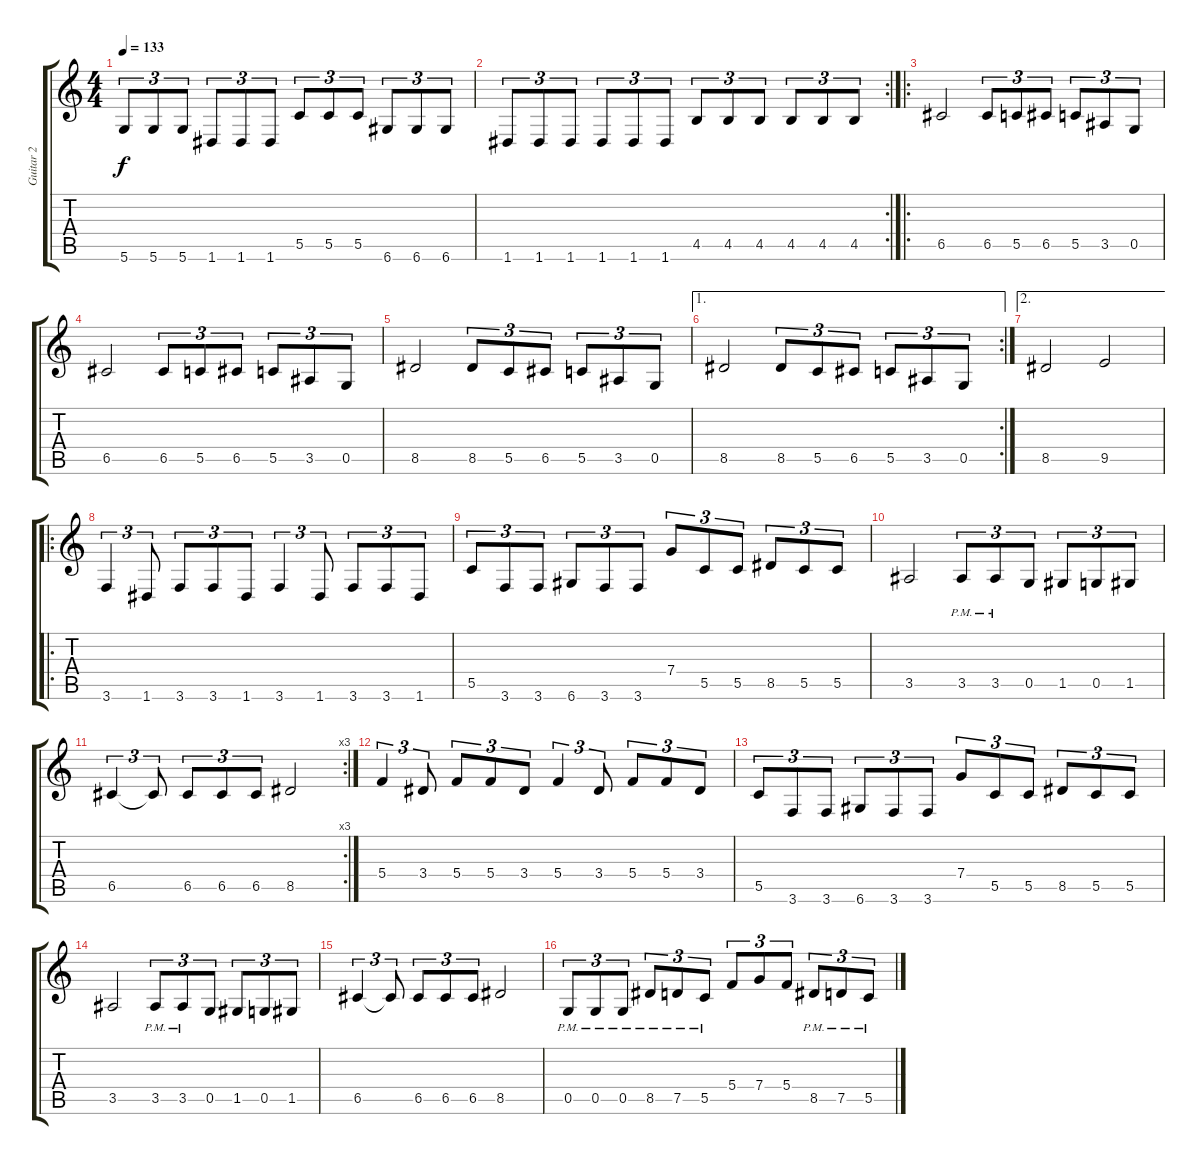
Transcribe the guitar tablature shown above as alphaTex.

\track ("Guitar 2" "Guitar 2") {instrument distortionguitar}
\staff {score tabs}
\tuning (D4 A3 F3 C3 G2 D2) {hide}
\ts (4 4)
\tempo 133
\clef g2
\ks c
5.6.8{tu (3 2) dy f} 5.6.8{tu (3 2)} 5.6.8{tu (3 2)} 1.6.8{tu (3 2)} 1.6.8{tu (3 2)} 1.6.8{tu (3 2)} 5.5.8{tu (3 2)} 5.5.8{tu (3 2)} 5.5.8{tu (3 2)} 6.6.8{tu (3 2)} 6.6.8{tu (3 2)} 6.6.8{tu (3 2)} |
\rc 2
1.6.8{tu (3 2)} 1.6.8{tu (3 2)} 1.6.8{tu (3 2)} 1.6.8{tu (3 2)} 1.6.8{tu (3 2)} 1.6.8{tu (3 2)} 4.5.8{tu (3 2)} 4.5.8{tu (3 2)} 4.5.8{tu (3 2)} 4.5.8{tu (3 2)} 4.5.8{tu (3 2)} 4.5.8{tu (3 2)} |
\ro
6.5.2 6.5.8{tu (3 2)} 5.5.8{tu (3 2)} 6.5.8{tu (3 2)} 5.5.8{tu (3 2)} 3.5.8{tu (3 2)} 0.5.8{tu (3 2)} |
6.5.2 6.5.8{tu (3 2)} 5.5.8{tu (3 2)} 6.5.8{tu (3 2)} 5.5.8{tu (3 2)} 3.5.8{tu (3 2)} 0.5.8{tu (3 2)} |
8.5.2 8.5.8{tu (3 2)} 5.5.8{tu (3 2)} 6.5.8{tu (3 2)} 5.5.8{tu (3 2)} 3.5.8{tu (3 2)} 0.5.8{tu (3 2)} |
\ae 1
\rc 2
8.5.2 8.5.8{tu (3 2)} 5.5.8{tu (3 2)} 6.5.8{tu (3 2)} 5.5.8{tu (3 2)} 3.5.8{tu (3 2)} 0.5.8{tu (3 2)} |
\ae 2
8.5.2 9.5.2 |
\ro
3.6.4{tu (3 2)} 1.6.8{tu (3 2)} 3.6.8{tu (3 2)} 3.6.8{tu (3 2)} 1.6.8{tu (3 2)} 3.6.4{tu (3 2)} 1.6.8{tu (3 2)} 3.6.8{tu (3 2)} 3.6.8{tu (3 2)} 1.6.8{tu (3 2)} |
5.5.8{tu (3 2)} 3.6.8{tu (3 2)} 3.6.8{tu (3 2)} 6.6.8{tu (3 2)} 3.6.8{tu (3 2)} 3.6.8{tu (3 2)} 7.4.8{tu (3 2)} 5.5.8{tu (3 2)} 5.5.8{tu (3 2)} 8.5.8{tu (3 2)} 5.5.8{tu (3 2)} 5.5.8{tu (3 2)} |
3.5.2 3.5{pm}.8{tu (3 2)} 3.5{pm}.8{tu (3 2)} 0.5.8{tu (3 2)} 1.5.8{tu (3 2)} 0.5.8{tu (3 2)} 1.5.8{tu (3 2)} |
\rc 3
6.5.4{tu (3 2)} 6.5{t}.8{tu (3 2)} 6.5.8{tu (3 2)} 6.5.8{tu (3 2)} 6.5.8{tu (3 2)} 8.5.2 |
5.4.4{tu (3 2)} 3.4.8{tu (3 2)} 5.4.8{tu (3 2)} 5.4.8{tu (3 2)} 3.4.8{tu (3 2)} 5.4.4{tu (3 2)} 3.4.8{tu (3 2)} 5.4.8{tu (3 2)} 5.4.8{tu (3 2)} 3.4.8{tu (3 2)} |
5.5.8{tu (3 2)} 3.6.8{tu (3 2)} 3.6.8{tu (3 2)} 6.6.8{tu (3 2)} 3.6.8{tu (3 2)} 3.6.8{tu (3 2)} 7.4.8{tu (3 2)} 5.5.8{tu (3 2)} 5.5.8{tu (3 2)} 8.5.8{tu (3 2)} 5.5.8{tu (3 2)} 5.5.8{tu (3 2)} |
3.5.2 3.5{pm}.8{tu (3 2)} 3.5{pm}.8{tu (3 2)} 0.5.8{tu (3 2)} 1.5.8{tu (3 2)} 0.5.8{tu (3 2)} 1.5.8{tu (3 2)} |
6.5.4{tu (3 2)} 6.5{t}.8{tu (3 2)} 6.5.8{tu (3 2)} 6.5.8{tu (3 2)} 6.5.8{tu (3 2)} 8.5.2 |
0.5{pm}.8{tu (3 2)} 0.5{pm}.8{tu (3 2)} 0.5{pm}.8{tu (3 2)} 8.5{pm}.8{tu (3 2)} 7.5{pm}.8{tu (3 2)} 5.5{pm}.8{tu (3 2)} 5.4.8{tu (3 2)} 7.4.8{tu (3 2)} 5.4.8{tu (3 2)} 8.5{pm}.8{tu (3 2)} 7.5{pm}.8{tu (3 2)} 5.5{pm}.8{tu (3 2)}
